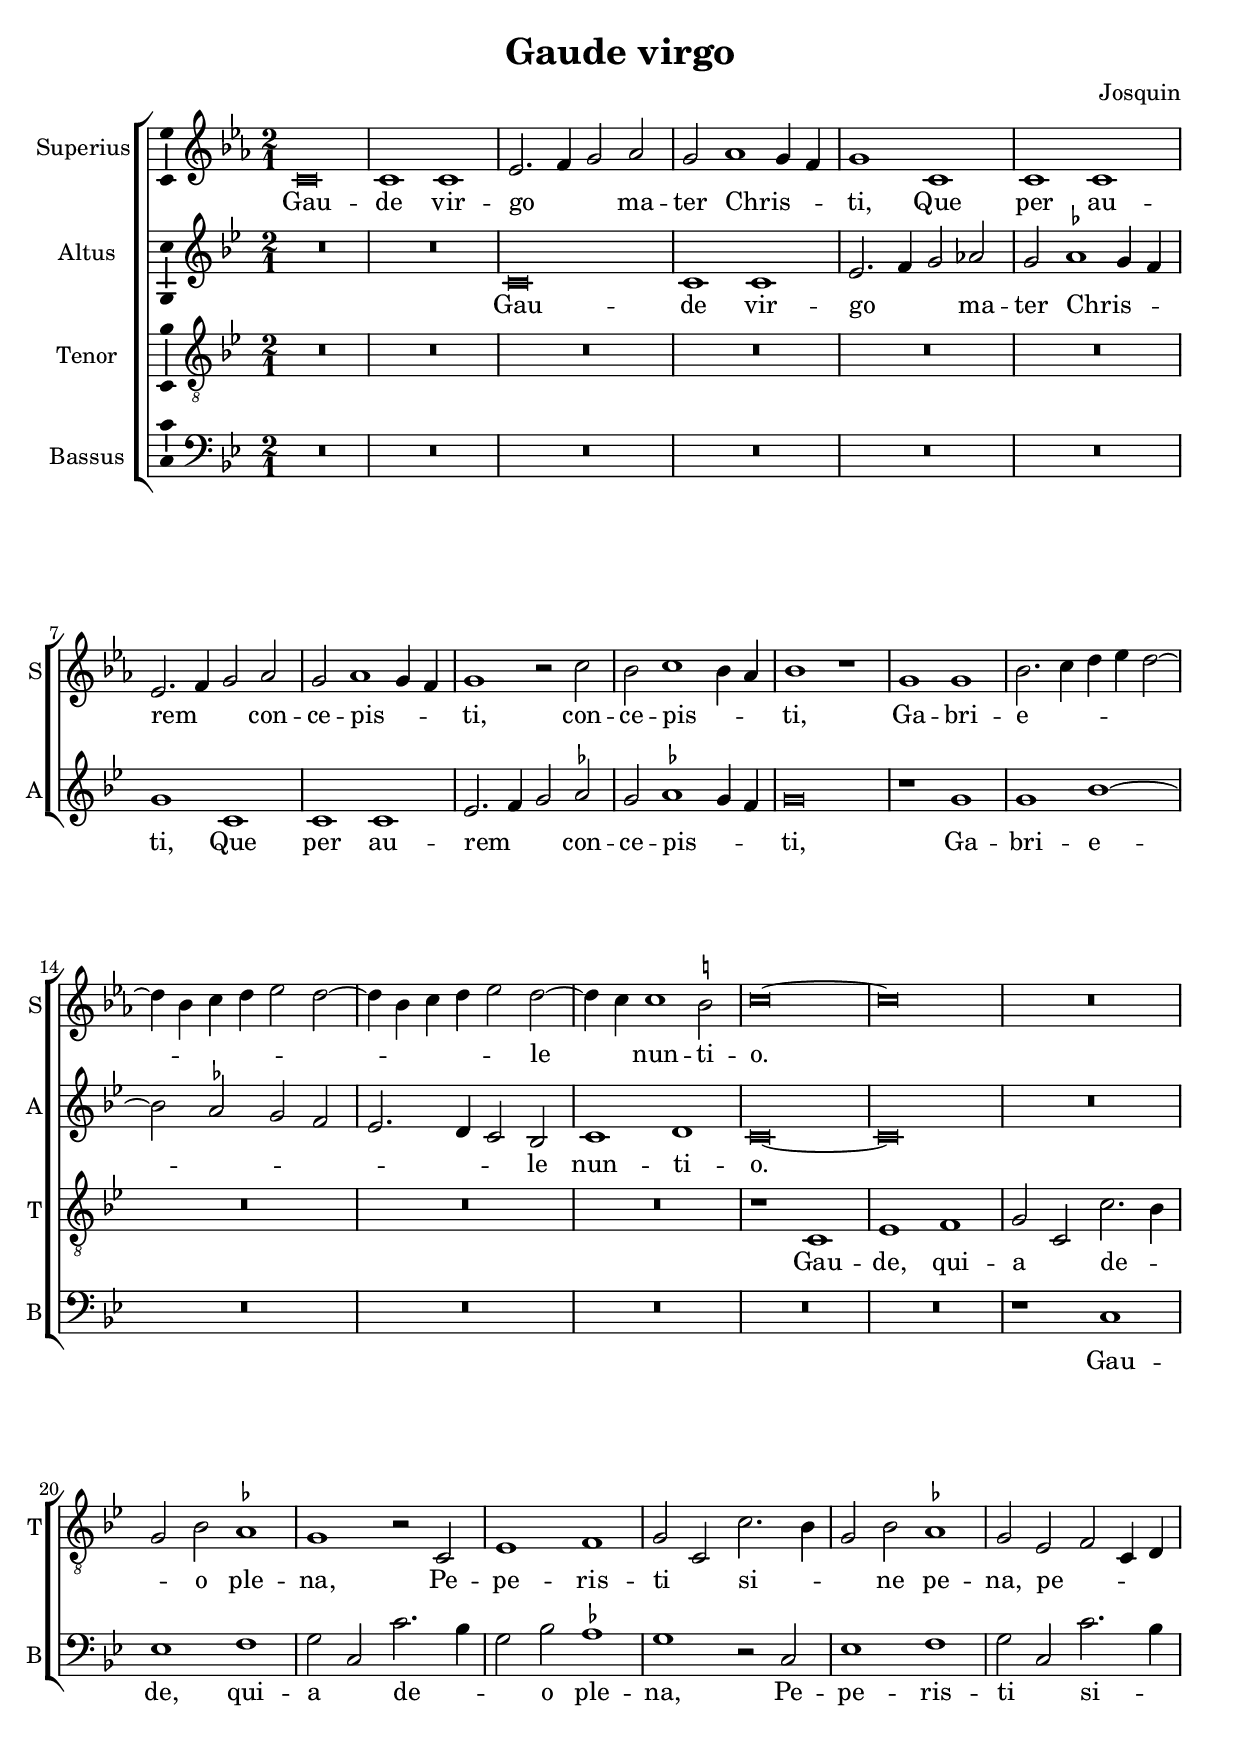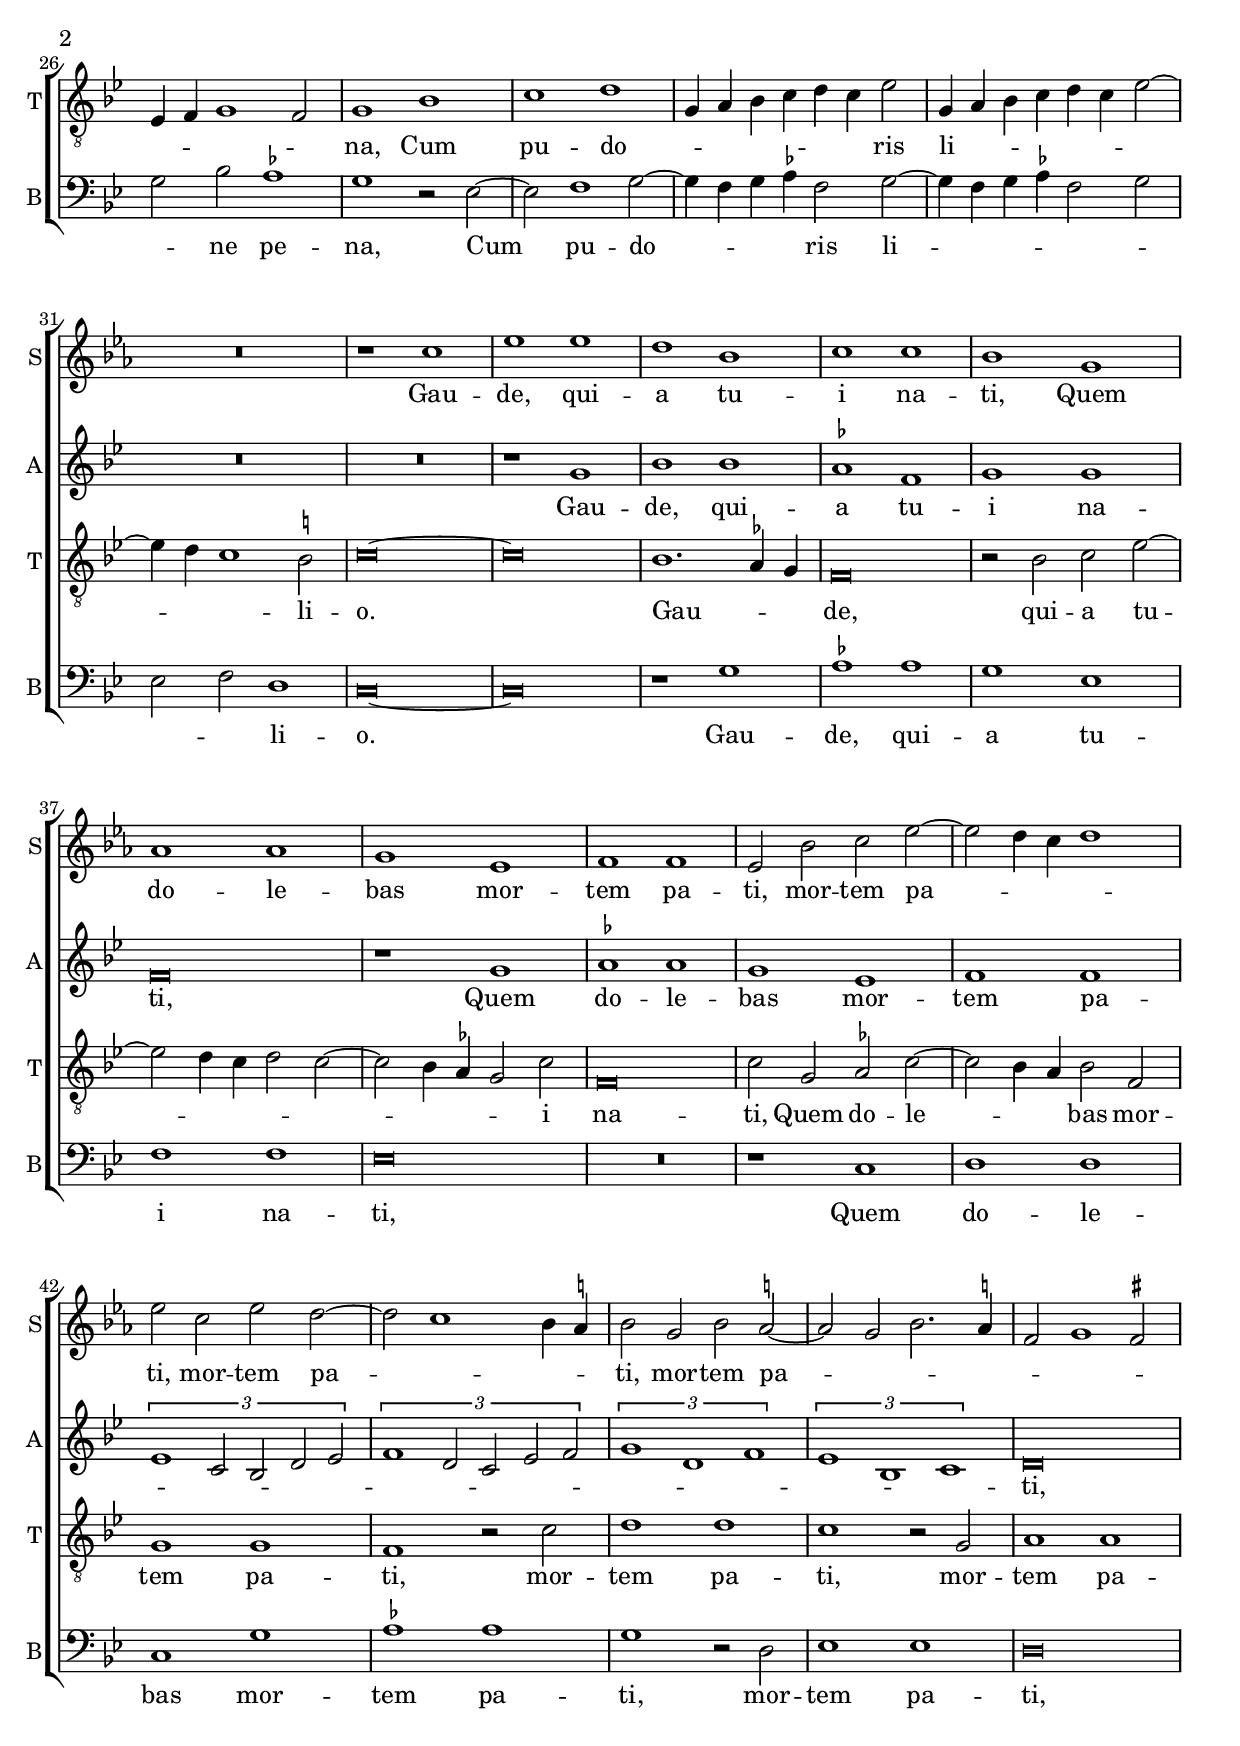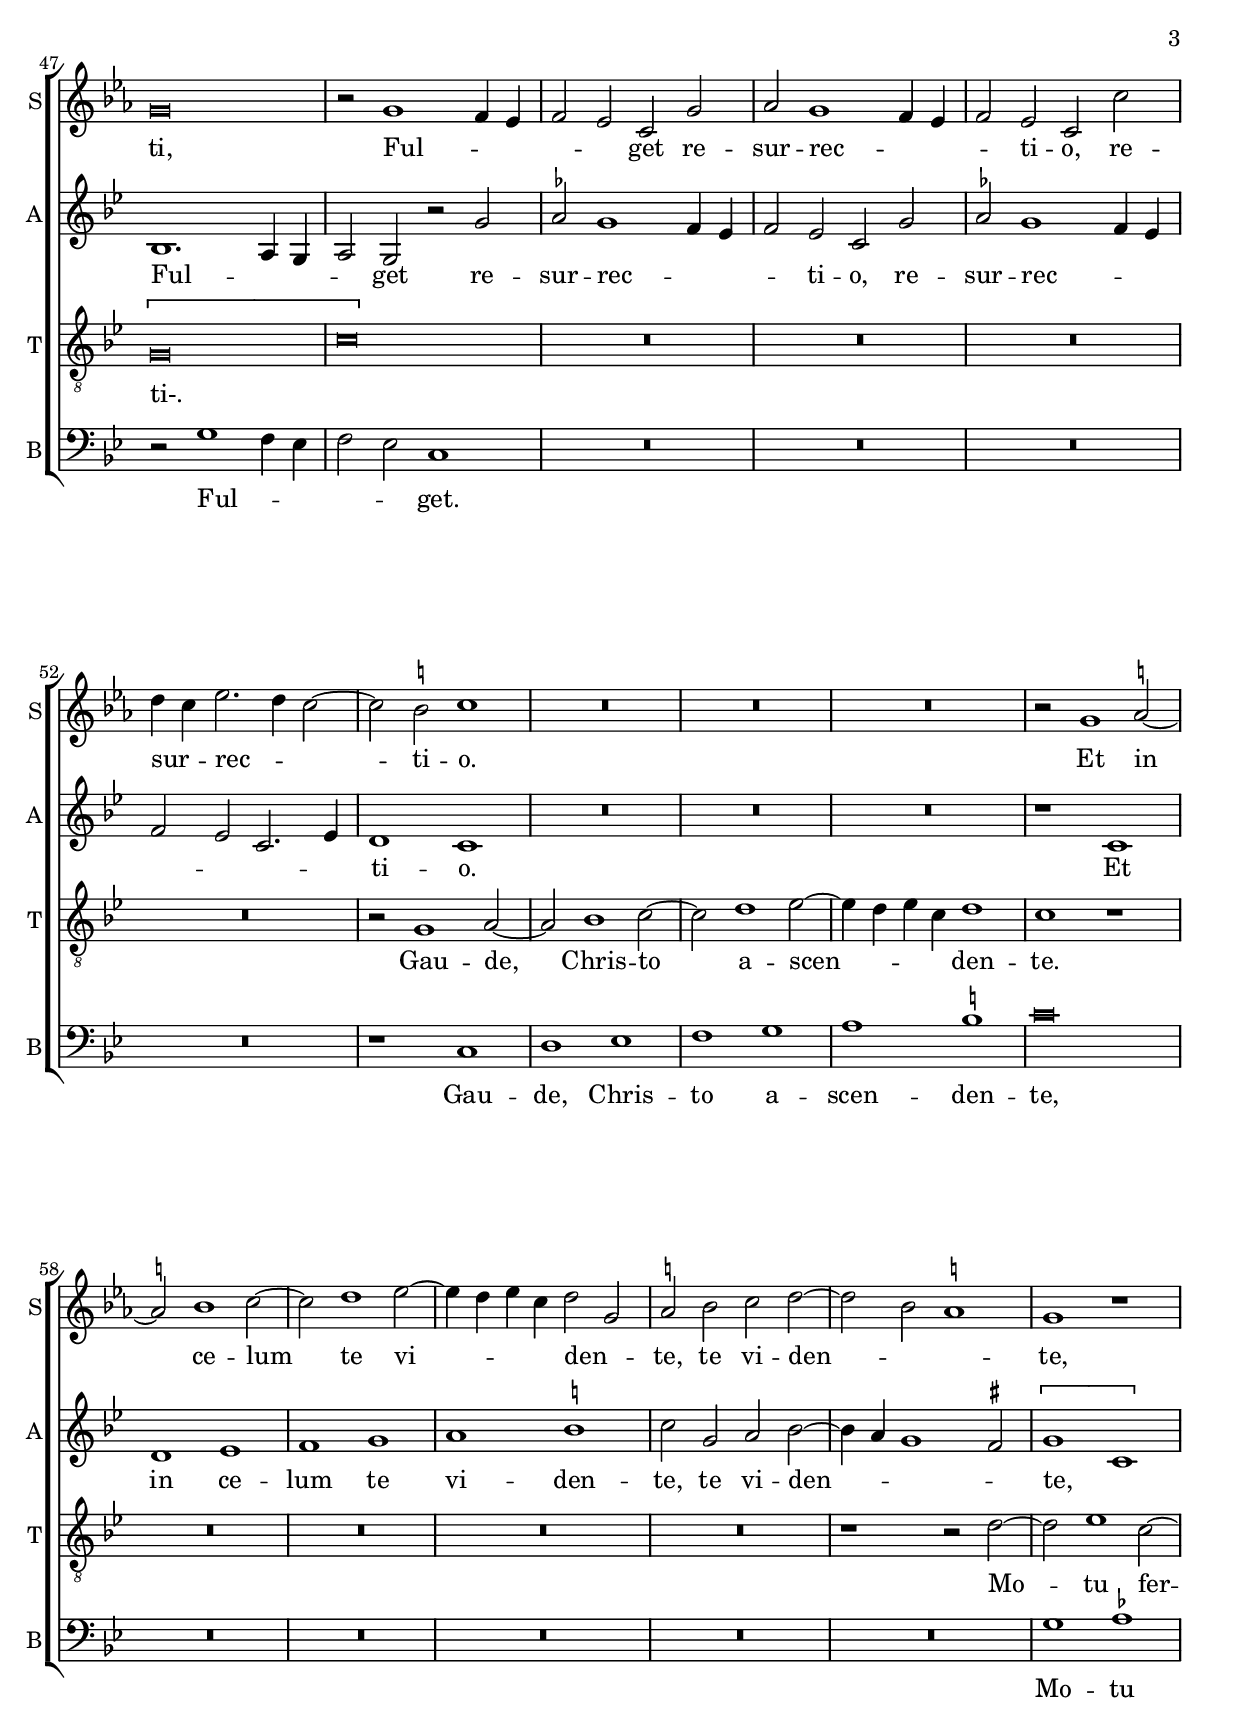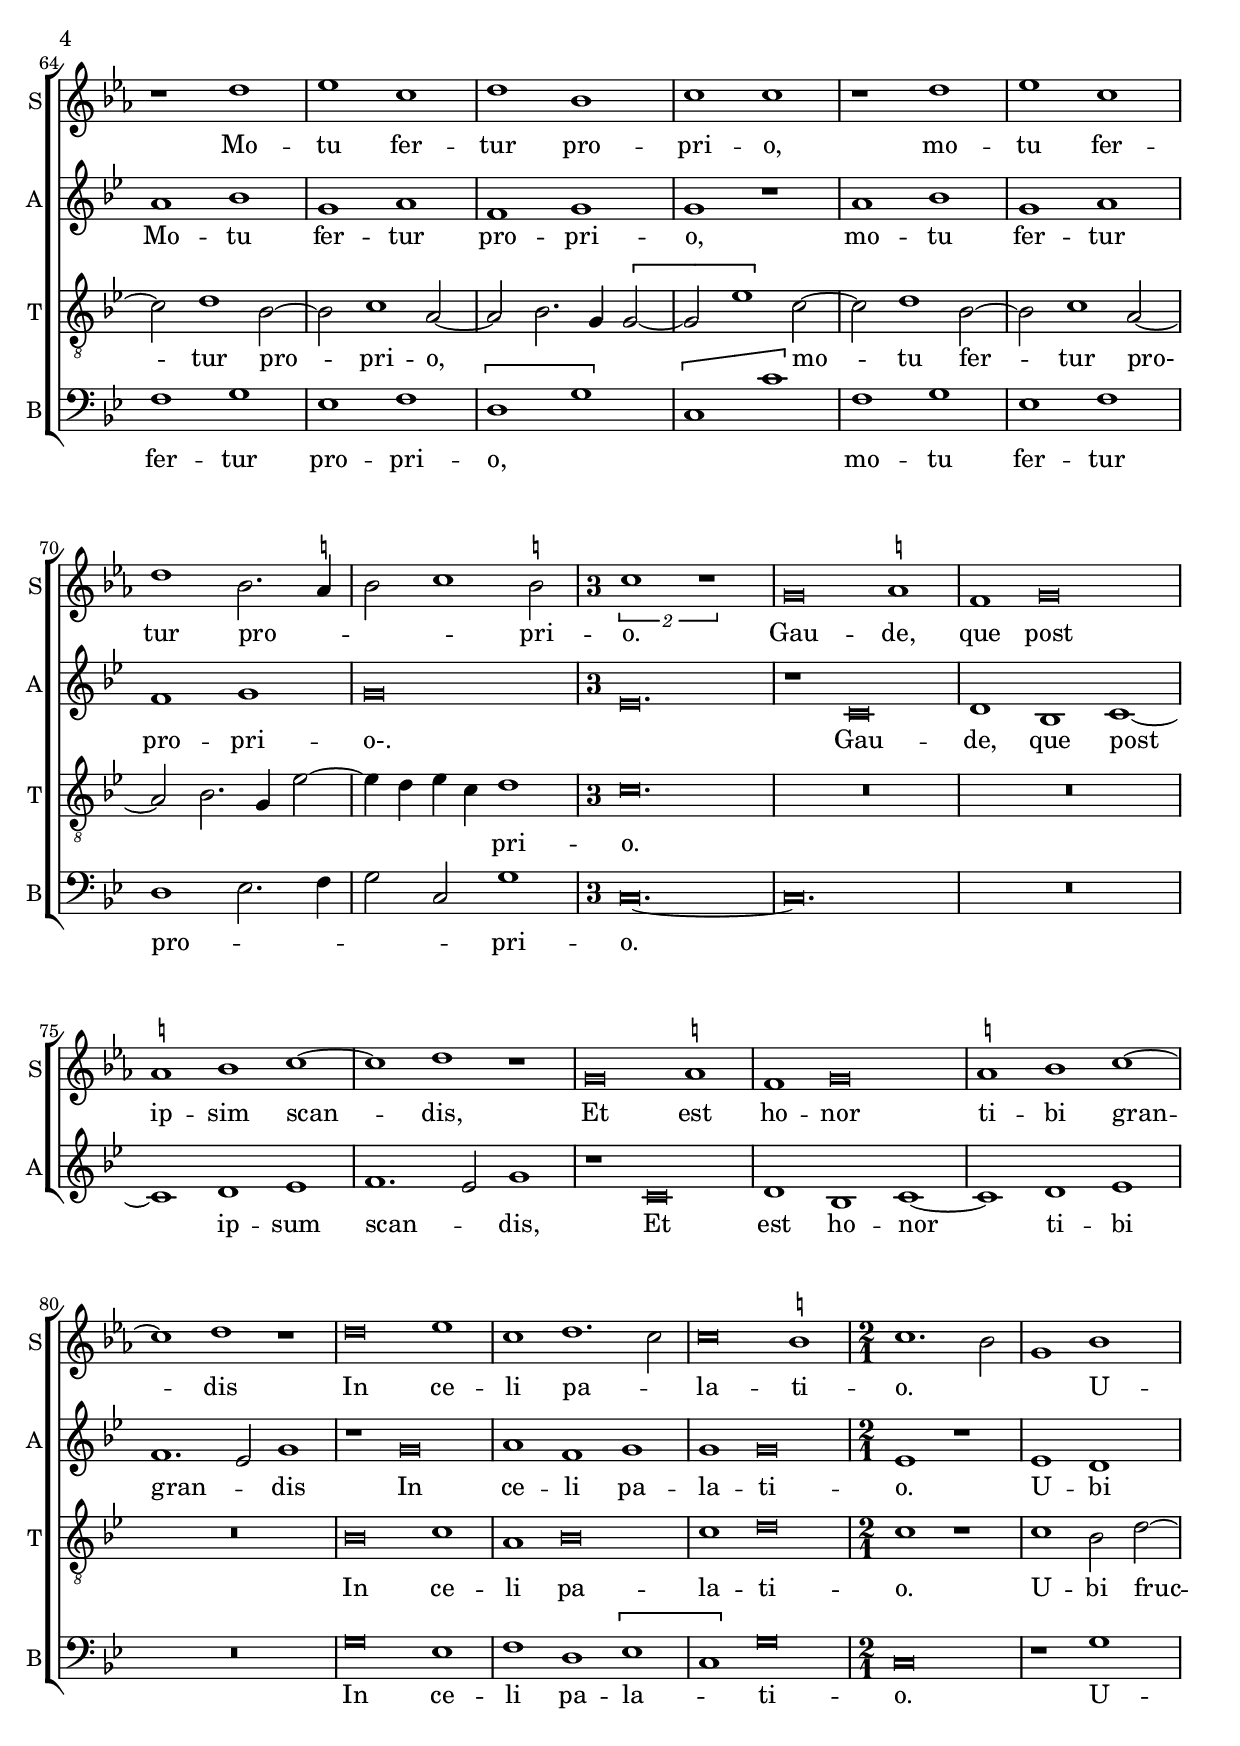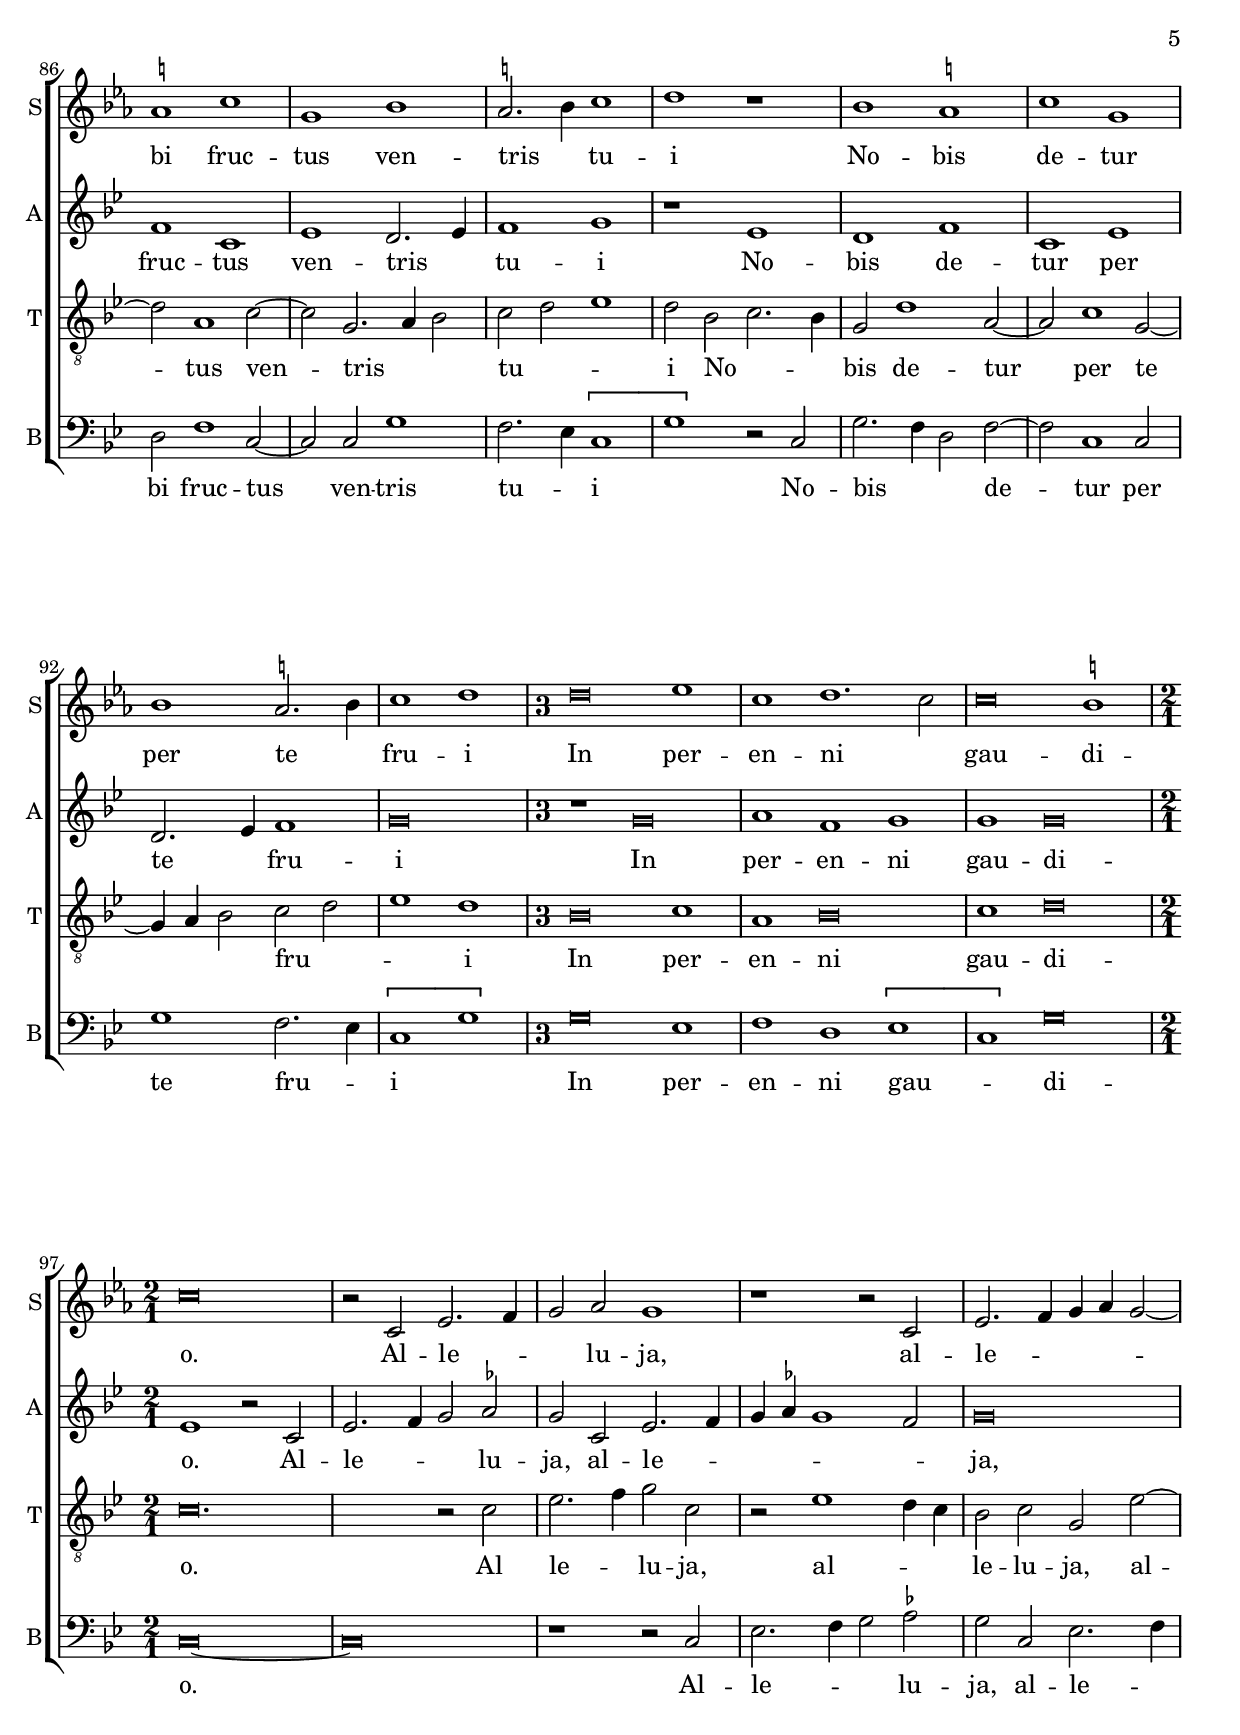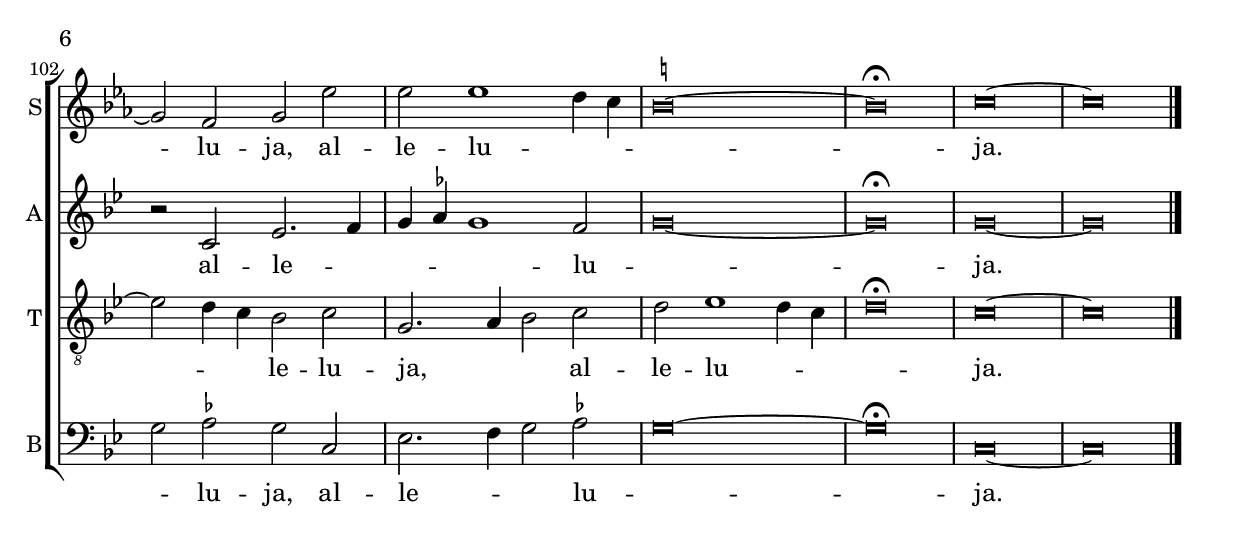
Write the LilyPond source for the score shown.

\version "2.24.2"

\header {
  title = "Gaude virgo"
  composer = "Josquin"
}

\include "satb.ly"

ficta = { \set suggestAccidentals = ##t }
recta = { \set suggestAccidentals = ##f }


\layout {
  \override Staff.BarLine.allow-span-bar = ##f
  \context {
    \Staff
    \consists Ambitus_engraver
  }
}

superius =
\relative d' {
  \clef treble
  \key c \minor
  \time 2/1
  \override Staff.NoteHead.style = #'baroque

  % Gaude virgo mater Christi

  \ficta
  c\breve c1 c es2. f4 g2 as2 g as1 g4 f g1
  c, c c es2. f4 g2 as g as1 g4 f g1 r2 c bes c1 bes4 as bes1 r1
  g g bes2. c4 d es d2~d4 bes c d es2 d2~d4 bes c d es2 d2~d4 c c1 b2 c \breve~\breve
  R\breve*13

  % Gaude quia tui nati

  r1 c es es d bes c c bes g as as g es f f es2
  bes' c es2~es d4 c d1 es2 c es d2~d c1 bes4 a bes2 g bes a2~a g2 bes2. a4 f2 g1 fis2 g\breve
  r2 g1 f4 es f2 es c g' as g1 f4 es f2 es c c' d4 c es2. d4 c2~c b2 c1
  R\breve*3

  % Gaude Christo ascendente

  r2 g1 a2~a bes1 c2~c2 d1 es2~es4 d es c d2 g, a bes c d2~d bes2 a1 g r
  r d' es c d bes c c r d es c d bes2. a4 bes2 c1 b2
  \once \override Staff.TimeSignature.style = #'single-digit
  \time 3/1
  \tuplet 2/3 { c1 r }

  % Gaude que post ipsim scandis

  g\breve a1 f g\breve a1 bes c~c d r

  % Et est honor tibi

  g,\breve a1 f g\breve a1 bes c~c d1 r d\breve es1 c d1. c2 c\breve b1 \time 2/1 c1. bes2 g1

  % Ubi fructus ventris

  bes a c g bes  a2. bes4 c1 d r bes a c g bes a2. bes4  c1 d

  % In perenni gaudi

  \once \override Staff.TimeSignature.style = #'single-digit
  \time 3/1 d\breve es1 c d1. c2  c\breve b1 \time 2/1 c\breve r2

  % Alleluja

  c, es2. f4 g2 as g1 r1 r2 c, es2. f4 g as g2~g f2 g es' es es1 d4 c b\breve~\breve\fermata c\breve~\breve
}
altus =
\relative d' {
  \clef treble
  \key c \dorian
  \time 2/1
  \override Staff.NoteHead.style = #'baroque
  R\breve*2
  c\breve c1 c es2. f4 g2 \recta as2 g \ficta as1 g4 f g1
  c, c c es2. f4 g2 as g as1 g4 f  g \breve
  r1 g g bes1~bes2 as2 g f  es2. d4 c2 bes c1 d c\breve~\breve
  R\breve*14
  %33
  r1 g' bes bes as f g g f\breve
  r1 g  as as g es  f f
  \tuplet 3/2 { es1 c2 bes d es }
  \tuplet 3/2 { f1 d2 c es f }
  \tuplet 3/2 { g1 d f }
  \tuplet 3/2 { es bes c }
  d\breve
  bes1. a4 g
  a2 g r
  g' as g1 f4 es f2 es c g'  as g1 f4 es f2 es c2. es4 d1 c
  R\breve*3
  %57
  r1 c d es f g a b c2 g a bes2~bes4 a g1 fis2 \[ g1 c, \] a' bes g a f g g r
  a bes g a f g g\breve
  \once \override Staff.TimeSignature.style = #'single-digit
  \time 3/1
  es\breve. r1
  c\breve  d1 bes c~c d es f1. es2 g1
  r1 c,\breve d1 bes c~c d1 es f1. es2 g1
  r g\breve a1 f g g g\breve
  \time 2/1
  es1
  r es d f c es d2. es4 f1 g
  r es d f c es d2. es4 f1 g\breve
  \once \override Staff.TimeSignature.style = #'single-digit
  \time 3/1
  r1 g\breve a1 f g g g\breve
  \time 2/1
  es1 r2 c es2. f4 g2 as g c, es2. f4  g as g1 f2 g\breve
  r2 c, es2. f4 g as g1 f2 g\breve~\breve\fermata g\breve~\breve
}
tenor =
\relative d {
  \clef "treble_8"
  \key c \dorian
  \time 2/1
  \override Staff.NoteHead.style = #'baroque
  R\breve*16  %17
  r1 c es1 f g2 c, c'2. bes4 g2 bes \ficta as1 g1  %21
  r2 c, es1 f g2 c, c'2. bes4 g2 bes as1 g2 es f c4 d es f g1 f2 g1  %27
  bes c d   g,4 a bes c d c es2  g,4 a bes c d c es2~es4 d c1 b2 c\breve~\breve  %34
  bes1. as4 g f\breve
  r2 bes c es2~es2 d4 c d2 c~c2 bes4 as g2 c f,\breve c'2 %40
  g as c2~c bes4 a bes2 f g1 g f  %43
  r2 c' d1 d c r2 g a1 a \[ g\breve c \]
  R\breve*4  %53
  r2 g1 a2~a bes1 c2~c d1 es2~es4 d es c d1 c r
  R\breve*4  %62
  r1 r2 d2~d es1 c2~c d1 bes2~bes c1 a2~2 bes2. g4 \[ g2~g es'1 \] c2~c d1 bes2~bes c1 a2~a bes2. g4 es'2~4 d es c d1
  \once \override Staff.TimeSignature.style = #'single-digit
  \time 3/1
  c\breve.
  R\breve.*8  %81
  bes\breve c1 a bes\breve c1 d\breve
  \time 2/1
  c1 r c bes2 d2~d2 a1 c2~c g2. a4 bes2 c d es1 d2 bes c2. bes4 g2 d'1 a2~a c1 g2~g4 a bes2 c d es1 d %94
  \once \override Staff.TimeSignature.style = #'single-digit
  \time 3/1
  bes\breve c1 a bes\breve c1 d\breve
  \time 2/1
  c\breve. %97
  r2 c es2. f4 g2 c, r es1 d4 c bes2 c g es'2 ~es d4 c bes2 c g2. a4 bes2 c d es1 d4 c d\breve\fermata c\breve~\breve

}
bassus =
\relative d {
  \clef bass
  \key c \dorian
  \time 2/1
  \override Staff.NoteHead.style = #'baroque
  R\breve*18
  r1 c es f g2 c, c'2. bes4 g2 bes \ficta as1 g r2 c,2 es1 f g2 c, c'2. bes4 g2 bes as1 g %25
  r2 es2~2 f1 g2~4 f4 g as f2 g2~4 f4 g as f2 g es f d1 c\breve~\breve %31
  r1 g' as as g es f f es\breve
  R
  r1 c d d  c g' as as g r2 d es1 es d\breve %46
  r2 g1 f4 es f2 es c1 %48
  R\breve*4
  r1 c d es f g a b c\breve %57
  R\breve*5
  g1 as f g es f \[ d g \] \[ c, c' \] f, g es f d es2. f4  g2 c, g'1 %71
  \once \override Staff.TimeSignature.style = #'single-digit
  \time 3/1
  c,\breve.~\breve.
  R\breve.*7
  g'\breve es1 f d \[ es c \] g'\breve %83
  \time 2/1
  c,\breve
  r1 g' d2 f1 c2~2 c2 g'1 f2. es4 \[ c1 g' \]
  r2 c, g'2. f4 d2 f2~2 c1 c2 g'1 f2. es4 \[ c1 g' \]
  \once \override Staff.TimeSignature.style = #'single-digit
  \time 3/1
  g\breve es1 f d \[ es c \] g'\breve
  \time 2/1
  c,\breve~\breve
  r1 r2 c es2. f4 g2 as g c, es2. f4 g2 as g c, es2. f4 g2 as g\breve~\breve\fermata c,\breve~\breve
  \bar "|."
}

\score {
  \new StaffGroup
  <<
    \new Staff \with {
      instrumentName = "Superius"
      shortInstrumentName = "S"
    }
    \superius
    \addlyrics {
      Gau -- de vir -- go _ _  ma -- ter Chris -- _ _ ti,
      Que per au -- rem _ _ con -- ce -- pis -- _ _ ti, con -- ce -- pis -- _ _ ti,
      Ga -- bri -- e -- _ _ _ _ _ _ _ _ _ _ _ _ _ le _ nun -- ti -- o.
      Gau -- de, qui -- a tu -- i na -- ti,
      Quem do -- le -- bas mor -- tem pa -- ti, mor -- tem pa -- _ _ _ ti,
      mor -- tem pa -- _ _ _ ti, mor -- tem pa -- _ _ _ _ _ _ ti,
      Ful -- _ _ _ _ get re -- sur -- rec -- _ _ _ ti -- o, re -- sur -- _ rec -- _ _ ti -- o.
      Et in ce -- lum te vi -- _ _ _ den -- _ te, te vi -- den -- _ _ te,
      Mo -- tu fer -- tur pro -- pri -- o,
      mo -- tu fer -- tur pro -- _ _ _ pri -- o.
      Gau -- de, que post ip -- sim scan -- dis,
      Et est ho -- nor ti -- bi gran -- dis
      In ce -- li pa -- _ la -- ti -- o. _ _
      U -- bi fruc -- tus ven -- tris _ tu -- i
      No -- bis de -- tur per te _ fru -- i
      In per -- en -- ni _ gau -- di -- o.
      Al -- le -- _ _ lu -- ja, al -- le -- _ _ _ _ lu -- ja,
      al -- le -- lu -- _ _ _ ja.
    }
    \new Staff \with {
      instrumentName = "Altus"
      shortInstrumentName = "A"
    }
    \altus
    \addlyrics {
      Gau -- de vir -- go _ _  ma -- ter Chris -- _ _ ti,
      Que per au -- rem _ _ con -- ce -- pis -- _ _ ti,
      Ga -- bri -- e -- _ _ _ _ _ _ le nun -- ti -- o.
      Gau -- de, qui -- a tu -- i na -- ti,
      Quem do -- le -- bas mor -- tem pa -- _ _ _ _ _ _ _ _ _ _ _ _ _ _ _ _ ti,
      Ful -- _ _ _ get re -- sur -- rec -- _ _ _ ti -- o, re -- sur -- rec -- _ _ _ _ _ _ ti -- o.
      Et in ce -- lum te vi -- den -- te, te vi -- den -- _ _ _ te, _
      Mo -- tu fer -- tur pro -- pri -- o, mo -- tu fer -- tur pro -- pri -- o-. _
      Gau -- de, que post ip -- sum scan -- _ dis,
      Et est ho -- nor ti -- bi gran -- _ dis  In ce -- li pa -- la -- ti -- o.
      U -- bi fruc -- tus ven -- tris _ tu -- i
      No -- bis de -- tur per te _ fru -- i
      In per -- en -- ni gau -- di -- o.
      Al -- le -- _ _ lu -- ja, al -- le -- _ _ _ _ _ ja, al -- le -- _ _ _ _ lu -- _ ja.
    }
    \new Staff \with {
      instrumentName = "Tenor"
      shortInstrumentName = "T"
    }
    \tenor
    \addlyrics {
      Gau -- de, qui -- a _ de -- _ _ o ple -- na,
      Pe -- pe -- ris -- ti _ si -- _ _ ne pe -- na, pe -- _ _ _ _ _ _ _ na,
      Cum pu -- do -- _ _ _ _ _ _ ris li -- _ _ _ _ _ _ _ _ li -- o.
      Gau -- _ _ de, qui -- a tu -- _ _ _ _ _ _ _ i na -- ti,
      Quem do -- le -- _ _ bas mor -- tem pa -- ti,
      mor -- tem pa -- ti, mor -- tem pa -- ti-. _
      Gau -- de, Chris -- to a -- scen -- _ _ _ den -- te.
      Mo -- tu fer -- tur pro -- pri -- o, _ _ _ _
      mo -- tu fer -- tur pro-_ _ _ _ _ _ _ pri -- o.
      In ce -- li pa -- la -- ti -- o. U -- bi fruc -- tus ven -- tris _ _ tu -- _ _ i
      No -- _ _ bis de -- tur per te _ _ fru -- _ _ i
      In per -- en -- ni gau -- di -- o.
      Al le -- _ lu -- ja, al -- _ _ le -- lu -- ja, al -- _ _ le -- lu -- ja, _ _ al -- le -- lu -- _ _ _ ja.
    }
    \new Staff \with {
      instrumentName = "Bassus"
      shortInstrumentName = "B"
    }
    \bassus
    \addlyrics {
      Gau -- de, qui -- a _ de -- _ _ o ple -- na,
      Pe -- pe -- ris -- ti _ si -- _ _ ne pe -- na,
      Cum pu -- do -- _ _ _ ris li -- _ _ _ _ _ _ _ li -- o.
      Gau -- de, qui -- a tu -- i na -- ti,
      Quem do -- le -- bas mor -- tem pa -- ti, mor -- tem pa -- ti,
      Ful -- _ _ _ _ get.
      Gau -- de, Chris -- to a -- scen -- den -- te,
      Mo -- tu fer -- tur pro -- pri -- o, _ _ _ mo -- tu fer -- tur pro -- _ _ _ _ pri -- o.
      In ce -- li pa -- la --  _ ti -- o. U -- bi fruc -- tus ven -- tris tu -- _ i _
      No -- bis _ _ de -- tur per te fru -- _ i _
      In per -- en -- ni gau -- _ di -- o.
      Al -- le -- _ _ lu -- ja, al -- le -- _ _ lu -- ja, al -- le -- _ _ lu -- _ ja.
    }
  >>
}